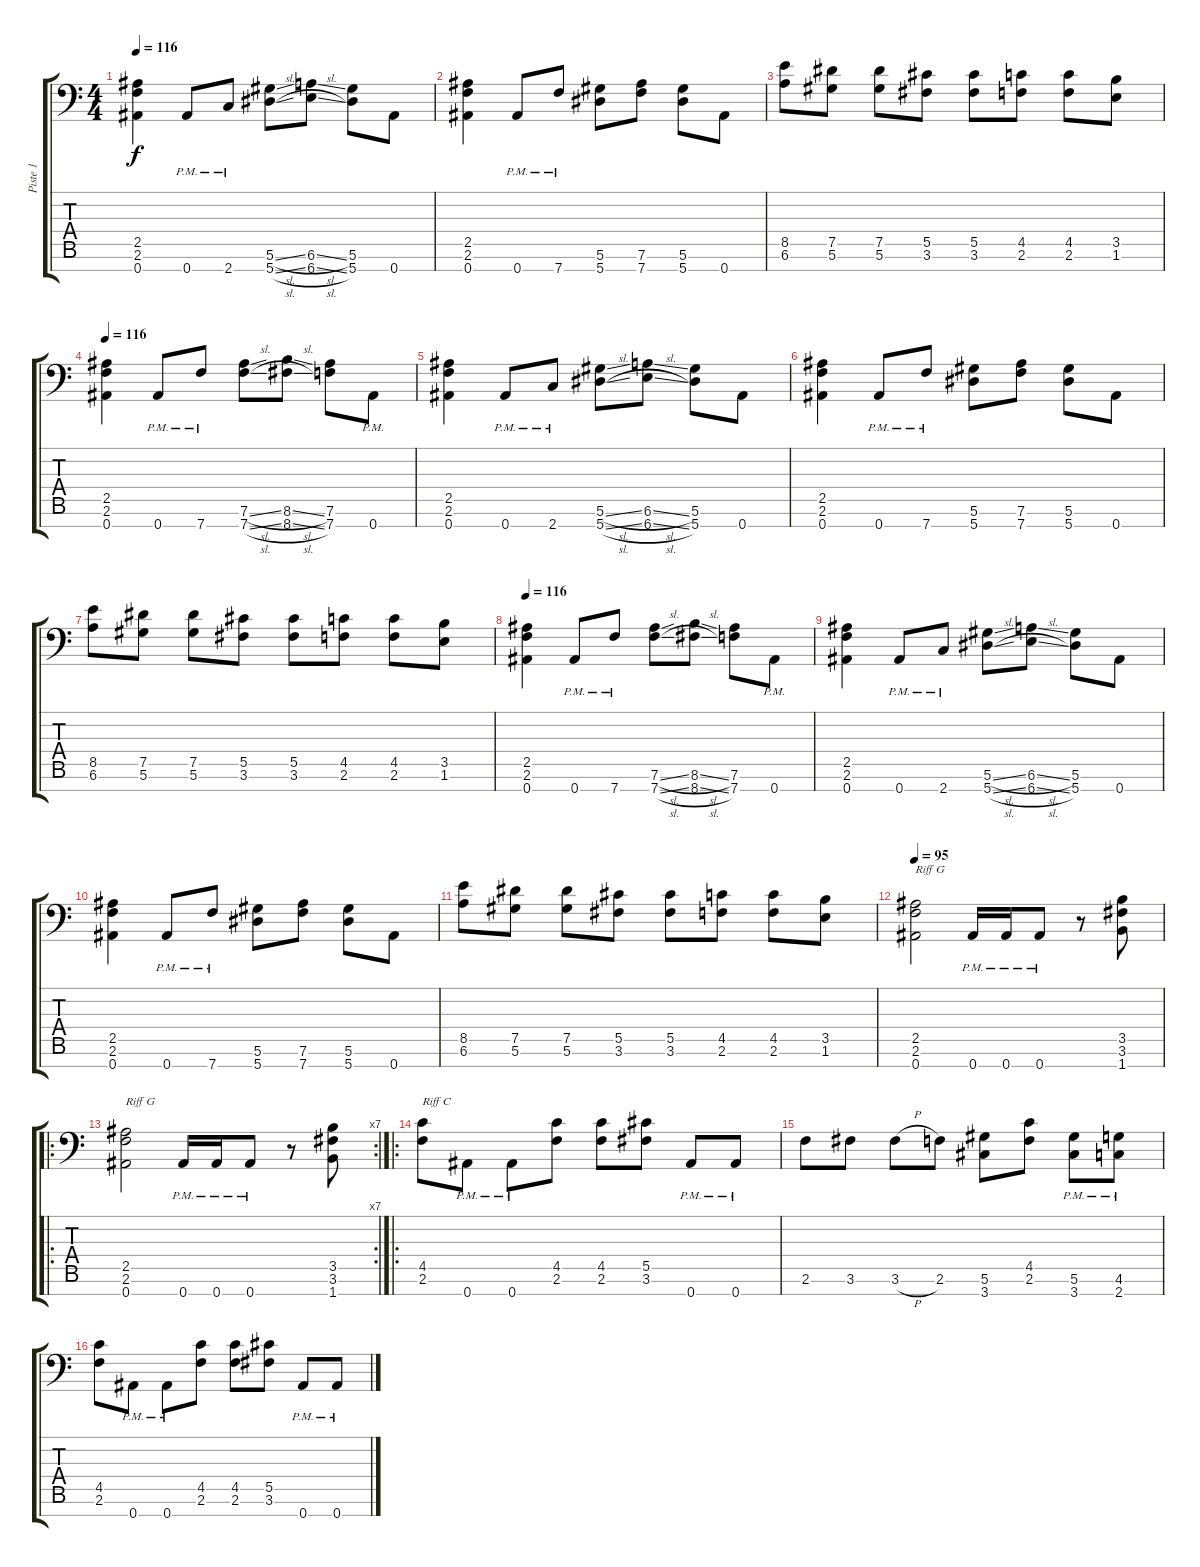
\track ("Piste 1" "Piste 1") {instrument distortionguitar}
\staff {score tabs}
\tuning (Eb4 Bb3 Gb3 Db3 Ab2 Eb2 Bb1) {hide}
\ts (4 4)
\tempo 116
\clef f4
\ks c
(2.5 2.6 0.7).4{dy f} 0.7{pm}.8 2.7{pm}.8 (5.6{sl} 5.7{sl}).8 (6.6{sl} 6.7{sl}).8 (5.6 5.7).8 0.7.8 |
(2.5 2.6 0.7).4 0.7{pm}.8 7.7{pm}.8 (5.6 5.7).8 (7.6 7.7).8 (5.6 5.7).8 0.7.8 |
(8.5 6.6).8 (7.5 5.6).8 (7.5 5.6).8 (5.5 3.6).8 (5.5 3.6).8 (4.5 2.6).8 (4.5 2.6).8 (3.5 1.6).8 |
\tempo 116
(2.5 2.6 0.7).4 0.7{pm}.8 7.7{pm}.8 (7.6{sl} 7.7{sl}).8 (8.6{sl} 8.7{sl}).8 (7.6 7.7).8 0.7{pm}.8 |
(2.5 2.6 0.7).4 0.7{pm}.8 2.7{pm}.8 (5.6{sl} 5.7{sl}).8 (6.6{sl} 6.7{sl}).8 (5.6 5.7).8 0.7.8 |
(2.5 2.6 0.7).4 0.7{pm}.8 7.7{pm}.8 (5.6 5.7).8 (7.6 7.7).8 (5.6 5.7).8 0.7.8 |
(8.5 6.6).8 (7.5 5.6).8 (7.5 5.6).8 (5.5 3.6).8 (5.5 3.6).8 (4.5 2.6).8 (4.5 2.6).8 (3.5 1.6).8 |
\tempo 116
(2.5 2.6 0.7).4 0.7{pm}.8 7.7{pm}.8 (7.6{sl} 7.7{sl}).8 (8.6{sl} 8.7{sl}).8 (7.6 7.7).8 0.7{pm}.8 |
(2.5 2.6 0.7).4 0.7{pm}.8 2.7{pm}.8 (5.6{sl} 5.7{sl}).8 (6.6{sl} 6.7{sl}).8 (5.6 5.7).8 0.7.8 |
(2.5 2.6 0.7).4 0.7{pm}.8 7.7{pm}.8 (5.6 5.7).8 (7.6 7.7).8 (5.6 5.7).8 0.7.8 |
(8.5 6.6).8 (7.5 5.6).8 (7.5 5.6).8 (5.5 3.6).8 (5.5 3.6).8 (4.5 2.6).8 (4.5 2.6).8 (3.5 1.6).8 |
\tempo 95
(2.5 2.6 0.7).2{txt "Riff G"} 0.7{pm}.16 0.7{pm}.16 0.7{pm}.8 r.8 (3.5 3.6 1.7).8 |
\ro
\rc 7
(2.5 2.6 0.7).2{txt "Riff G"} 0.7{pm}.16 0.7{pm}.16 0.7{pm}.8 r.8 (3.5 3.6 1.7).8 |
\ro
(4.5 2.6).8{txt "Riff C"} 0.7{pm}.8 0.7{pm}.8 (4.5 2.6).8 (4.5 2.6).8 (5.5 3.6).8 0.7{pm}.8 0.7{pm}.8 |
2.6.8 3.6.8 3.6{h}.8 2.6.8 (5.6 3.7).8 (4.5 2.6).8 (5.6{pm} 3.7{pm}).8 (4.6{pm} 2.7{pm}).8 |
(4.5 2.6).8 0.7{pm}.8 0.7{pm}.8 (4.5 2.6).8 (4.5 2.6).8 (5.5 3.6).8 0.7{pm}.8 0.7{pm}.8
